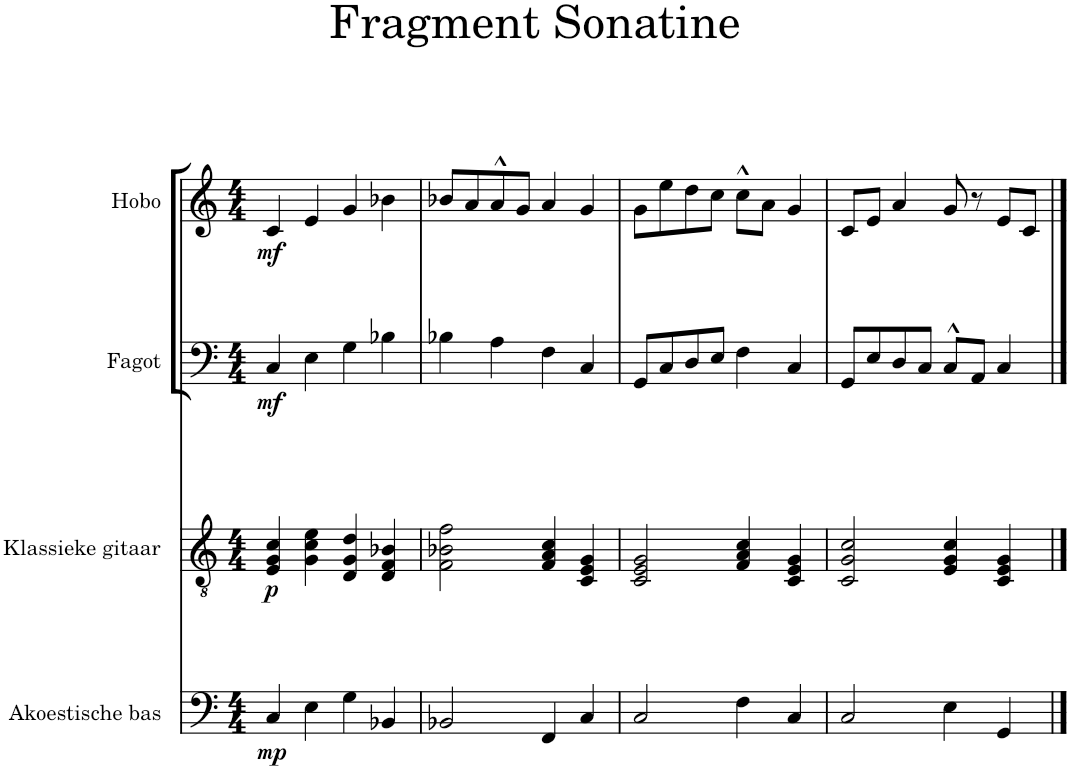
**kern	**dynam	**kern	**dynam	**kern	**dynam	**kern	**dynam
*part4	*part4	*part3	*part3	*part2	*part2	*part1	*part1
*staff4	*staff4	*staff3	*staff3	*staff2	*staff2	*staff1	*staff1
*I"Akoestische bas	*	*I"Klassieke gitaar	*	*I"Fagot	*	*I"Hobo	*
*I'Bas	*	*I'Git.	*	*I'Fgt.	*	*	*
*clefF4	*	*clefGv2	*	*clefF4	*	*clefG2	*
*Trd7c12	*	*	*	*	*	*	*
*k[]	*	*k[]	*	*k[]	*	*k[]	*
*M4/4	*	*M4/4	*	*M4/4	*	*M4/4	*
=1	=1	=1	=1	=1	=1	=1	=1
!	!LO:DY:b	!	!LO:DY:b	!	!LO:DY:b	!	!LO:DY:b
4C/	mp	4E/ 4G/ 4c/	p	4C/	mf	4c/	mf
4E\	.	4G\ 4c\ 4e\	.	4E\	.	4e/	.
4G\	.	4D/ 4G/ 4d/	.	4G\	.	4g/	.
4BB-X/	.	4D/ 4F/ 4B-X/	.	4B-X\	.	4b-X\	.
=2	=2	=2	=2	=2	=2	=2	=2
2BB-X/	.	2F\ 2B-X\ 2f\	.	4B-X\	.	8b-X/L	.
.	.	.	.	.	.	8a/	.
.	.	.	.	4A\	.	8a^^/	.
.	.	.	.	.	.	8g/J	.
4FF/	.	4F/ 4A/ 4c/	.	4F\	.	4a/	.
4C/	.	4C/ 4E/ 4G/	.	4C/	.	4g/	.
=3	=3	=3	=3	=3	=3	=3	=3
2C/	.	2C/ 2E/ 2G/	.	8GG/L	.	8g\L	.
.	.	.	.	8C/	.	8ee\	.
.	.	.	.	8D/	.	8dd\	.
.	.	.	.	8E/J	.	8cc\J	.
4F\	.	4F/ 4A/ 4c/	.	4F\	.	8cc^^\L	.
.	.	.	.	.	.	8a\J	.
4C/	.	4C/ 4E/ 4G/	.	4C/	.	4g/	.
=4	=4	=4	=4	=4	=4	=4	=4
2C/	.	2C/ 2G/ 2c/	.	8GG/L	.	8c/L	.
.	.	.	.	8E/	.	8e/J	.
.	.	.	.	8D/	.	4a/	.
.	.	.	.	8C/J	.	.	.
4E\	.	4E/ 4G/ 4c/	.	8C^^/L	.	8g/	.
.	.	.	.	8AA/J	.	8r	.
4GG/	.	4C/ 4E/ 4G/	.	4C/	.	8e/L	.
.	.	.	.	.	.	8c/J	.
==	==	==	==	==	==	==	==
*-	*-	*-	*-	*-	*-	*-	*-
